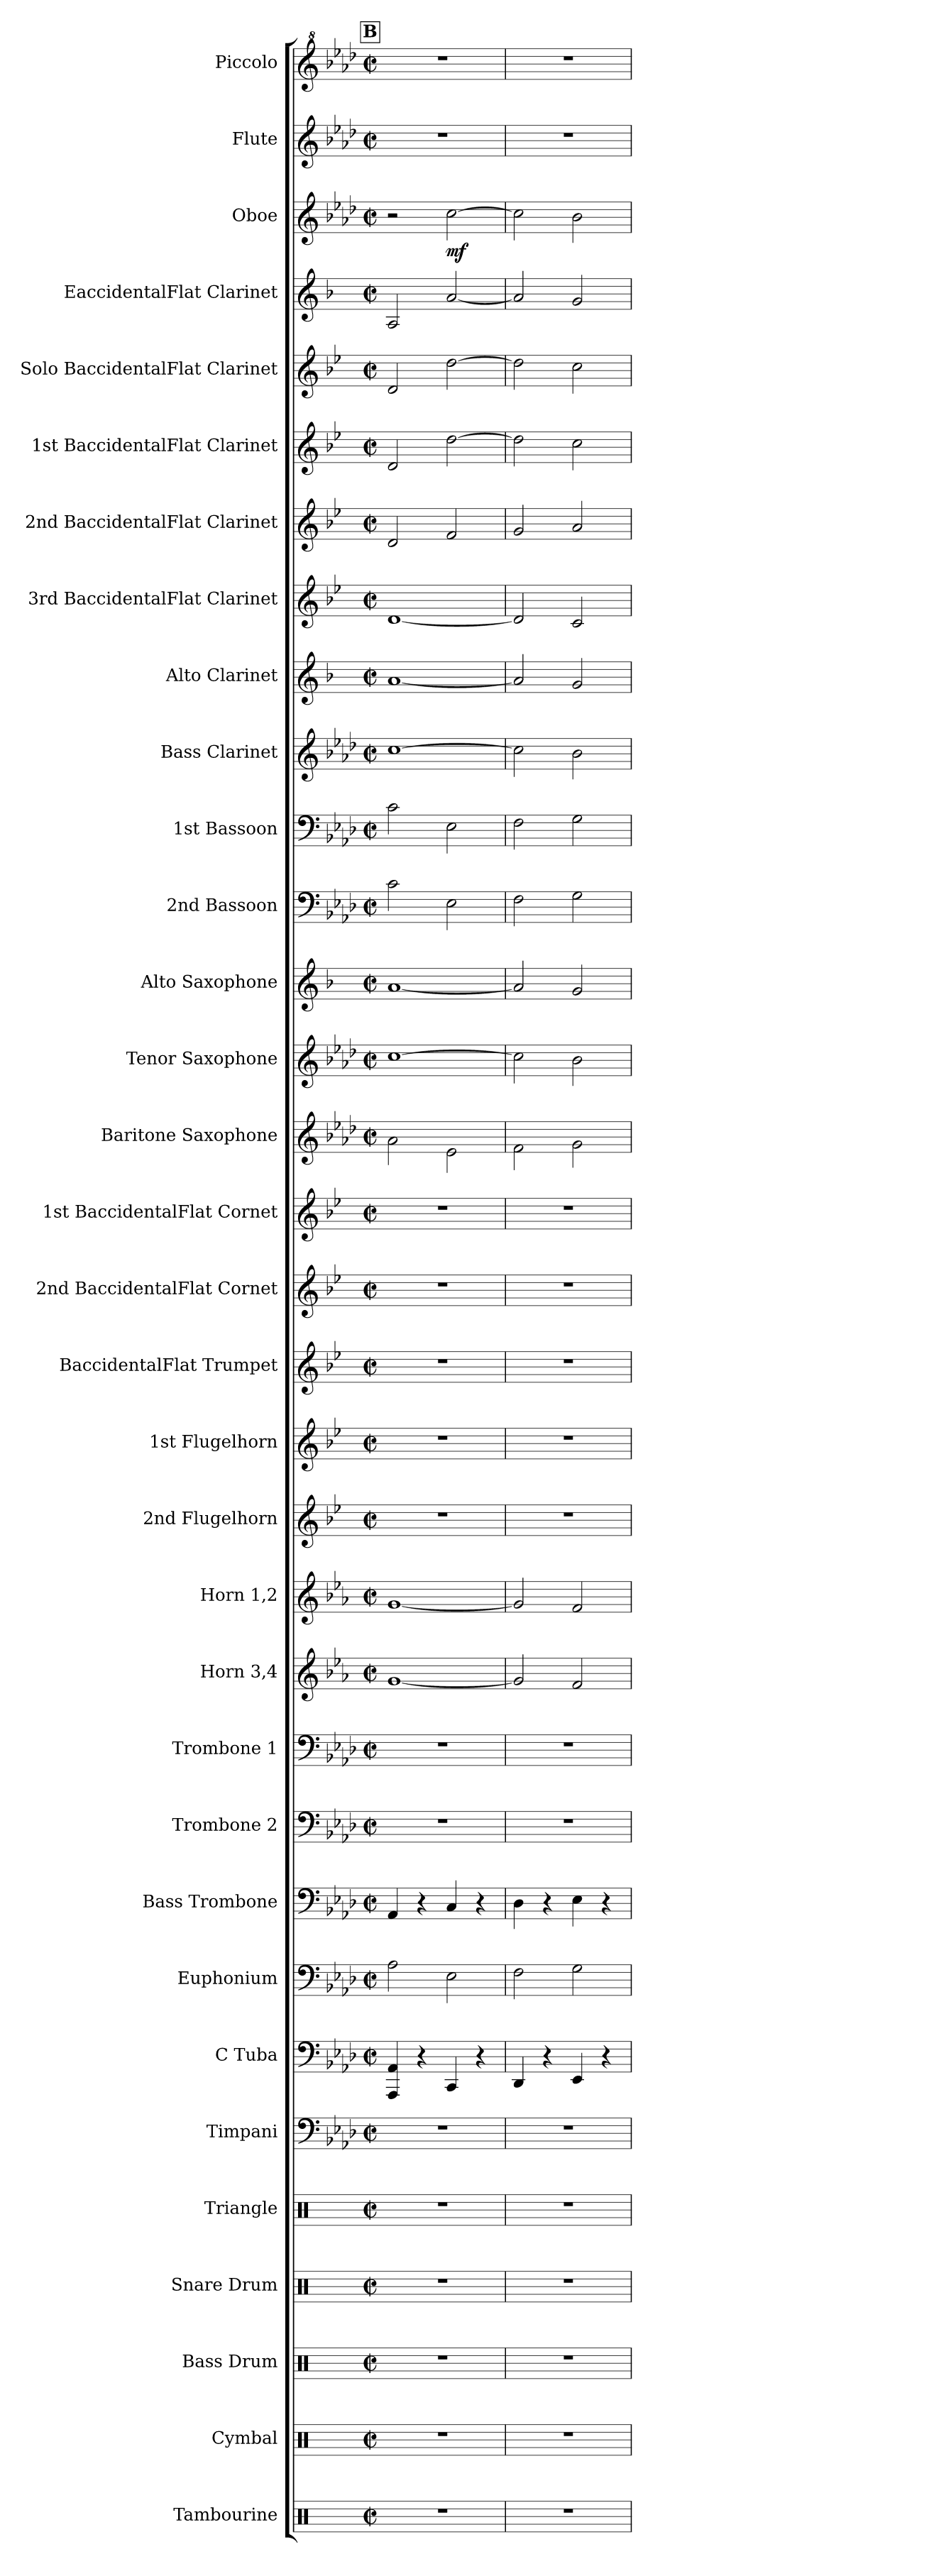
**kern	**kern	**kern	**kern	**kern	**kern	**kern	**kern	**kern	**kern	**kern	**kern	**kern	**kern	**kern	**kern	**kern	**kern	**kern	**kern	**kern	**kern	**kern	**kern	**kern	**kern	**kern	**kern	**kern	**kern	**kern	**dynam	**kern	**kern
*part33	*part32	*part31	*part30	*part29	*part28	*part27	*part26	*part25	*part24	*part23	*part22	*part21	*part20	*part19	*part18	*part17	*part16	*part15	*part14	*part13	*part12	*part11	*part10	*part9	*part8	*part7	*part6	*part5	*part4	*part3	*part3	*part2	*part1
*staff33	*staff32	*staff31	*staff30	*staff29	*staff28	*staff27	*staff26	*staff25	*staff24	*staff23	*staff22	*staff21	*staff20	*staff19	*staff18	*staff17	*staff16	*staff15	*staff14	*staff13	*staff12	*staff11	*staff10	*staff9	*staff8	*staff7	*staff6	*staff5	*staff4	*staff3	*staff3	*staff2	*staff1
*I"Tambourine	*I"Cymbal	*I"Bass Drum	*I"Snare Drum	*I"Triangle	*I"Timpani	*I"C Tuba	*I"Euphonium	*I"Bass Trombone	*I"Trombone 2	*I"Trombone 1	*I"Horn 3,4	*I"Horn 1,2	*I"2nd Flugelhorn	*I"1st Flugelhorn	*I"BaccidentalFlat Trumpet	*I"2nd BaccidentalFlat Cornet	*I"1st BaccidentalFlat Cornet	*I"Baritone Saxophone	*I"Tenor Saxophone	*I"Alto Saxophone	*I"2nd Bassoon	*I"1st Bassoon	*I"Bass Clarinet	*I"Alto Clarinet	*I"3rd BaccidentalFlat Clarinet	*I"2nd BaccidentalFlat Clarinet	*I"1st BaccidentalFlat Clarinet	*I"Solo BaccidentalFlat Clarinet	*I"EaccidentalFlat Clarinet	*I"Oboe	*	*I"Flute	*I"Piccolo
*I'Tamb.	*I'Cym.	*I'B. Dr.	*I'Sn. Dr.	*I'Trgl.	*I'Timp.	*I'C Tu.	*I'Eu.	*I'B. Trb.	*I'Trb. 2	*I'Trb. 1	*I'Hn. 3,4	*I'Hn. 1,2	*I'2nd Flghn.	*I'1st Flghn.	*I'BaccidentalFlat Tpt.	*I'2nd BaccidentalFlat Cnt.	*I'1st BaccidentalFlat Cnt.	*I'Bar. Sax.	*I'T. Sax.	*I'A. Sax.	*I'2nd Bsn.	*I'1st Bsn.	*I'B. Cl.	*I'A. Cl.	*I'3rd BaccidentalFlat Cl.	*I'2nd BaccidentalFlat Cl.	*I'1st BaccidentalFlat Cl.	*I'Solo BaccidentalFlat Cl.	*I'EaccidentalFlat Cl.	*I'Ob.	*	*I'Fl.	*I'Picc.
*clefX	*clefX	*clefX	*clefX	*clefX	*clefF4	*clefF4	*clefF4	*clefF4	*clefF4	*clefF4	*clefG2	*clefG2	*clefG2	*clefG2	*clefG2	*clefG2	*clefG2	*clefG2	*clefG2	*clefG2	*clefF4	*clefF4	*clefG2	*clefG2	*clefG2	*clefG2	*clefG2	*clefG2	*clefG2	*clefG2	*	*clefG2	*clefG^2
*	*	*	*	*	*	*	*	*	*	*	*ITrd4c7	*ITrd4c7	*ITrd1c2	*ITrd1c2	*ITrd1c2	*ITrd1c2	*ITrd1c2	*ITrd12c21	*ITrd8c14	*ITrd5c9	*	*	*ITrd8c14	*ITrd5c9	*ITrd1c2	*ITrd1c2	*ITrd1c2	*ITrd1c2	*ITrd-2c-3	*	*	*	*ITrd-7c-12
*k[]	*k[]	*k[]	*k[]	*k[]	*k[b-e-a-d-]	*k[b-e-a-d-]	*k[b-e-a-d-]	*k[b-e-a-d-]	*k[b-e-a-d-]	*k[b-e-a-d-]	*k[b-e-a-d-]	*k[b-e-a-d-]	*k[b-e-a-d-]	*k[b-e-a-d-]	*k[b-e-a-d-]	*k[b-e-a-d-]	*k[b-e-a-d-]	*k[b-e-a-d-]	*k[b-e-a-d-]	*k[b-e-a-d-]	*k[b-e-a-d-]	*k[b-e-a-d-]	*k[b-e-a-d-]	*k[b-e-a-d-]	*k[b-e-a-d-]	*k[b-e-a-d-]	*k[b-e-a-d-]	*k[b-e-a-d-]	*k[b-e-a-d-]	*k[b-e-a-d-]	*	*k[b-e-a-d-]	*k[b-e-a-d-]
*M4/4	*M4/4	*M4/4	*M4/4	*M4/4	*M4/4	*M4/4	*M4/4	*M4/4	*M4/4	*M4/4	*M4/4	*M4/4	*M4/4	*M4/4	*M4/4	*M4/4	*M4/4	*M4/4	*M4/4	*M4/4	*M4/4	*M4/4	*M4/4	*M4/4	*M4/4	*M4/4	*M4/4	*M4/4	*M4/4	*M4/4	*	*M4/4	*M4/4
*met(c|)	*met(c|)	*met(c|)	*met(c|)	*met(c|)	*met(c|)	*met(c|)	*met(c|)	*met(c|)	*met(c|)	*met(c|)	*met(c|)	*met(c|)	*met(c|)	*met(c|)	*met(c|)	*met(c|)	*met(c|)	*met(c|)	*met(c|)	*met(c|)	*met(c|)	*met(c|)	*met(c|)	*met(c|)	*met(c|)	*met(c|)	*met(c|)	*met(c|)	*met(c|)	*met(c|)	*	*met(c|)	*met(c|)
!!LO:REH:place=s1:a:B:fs=12.9857:t=B
=344	=344	=344	=344	=344	=344	=344	=344	=344	=344	=344	=344	=344	=344	=344	=344	=344	=344	=344	=344	=344	=344	=344	=344	=344	=344	=344	=344	=344	=344	=344	=344	=344	=344
1r	1r	1r	1r	1r	1r	4AAA-/ 4AA-/	2A-\	4AA-/	1r	1r	[1c	[1c	1r	1r	1r	1r	1r	2A-\	[1c	[1c	2c\	2c\	[1c	[1c	[1c	2c/	2c/	2c/	2c/	2r	.	1r	1r
.	.	.	.	.	.	4r	.	4r	.	.	.	.	.	.	.	.	.	.	.	.	.	.	.	.	.	.	.	.	.	.	.	.	.
!	!	!	!	!	!	!	!	!	!	!	!	!	!	!	!	!	!	!	!	!	!	!	!	!	!	!	!	!	!	!	!LO:DY:b	!	!
.	.	.	.	.	.	4CC/	2E-\	4C/	.	.	.	.	.	.	.	.	.	2E-\	.	.	2E-\	2E-\	.	.	.	2e-/	[2cc\	[2cc\	[2cc/	[2cc\	mf	.	.
.	.	.	.	.	.	4r	.	4r	.	.	.	.	.	.	.	.	.	.	.	.	.	.	.	.	.	.	.	.	.	.	.	.	.
=345	=345	=345	=345	=345	=345	=345	=345	=345	=345	=345	=345	=345	=345	=345	=345	=345	=345	=345	=345	=345	=345	=345	=345	=345	=345	=345	=345	=345	=345	=345	=345	=345	=345
1r	1r	1r	1r	1r	1r	4DD-/	2F\	4D-\	1r	1r	2c/]	2c/]	1r	1r	1r	1r	1r	2F\	2c\]	2c/]	2F\	2F\	2c\]	2c/]	2c/]	2f/	2cc\]	2cc\]	2cc/]	2cc\]	.	1r	1r
.	.	.	.	.	.	4r	.	4r	.	.	.	.	.	.	.	.	.	.	.	.	.	.	.	.	.	.	.	.	.	.	.	.	.
.	.	.	.	.	.	4EE-/	2G\	4E-\	.	.	2B-/	2B-/	.	.	.	.	.	2G\	2B-\	2B-/	2G\	2G\	2B-\	2B-/	2B-/	2g/	2b-\	2b-\	2b-/	2b-\	.	.	.
.	.	.	.	.	.	4r	.	4r	.	.	.	.	.	.	.	.	.	.	.	.	.	.	.	.	.	.	.	.	.	.	.	.	.
=	=	=	=	=	=	=	=	=	=	=	=	=	=	=	=	=	=	=	=	=	=	=	=	=	=	=	=	=	=	=	=	=	=
*-	*-	*-	*-	*-	*-	*-	*-	*-	*-	*-	*-	*-	*-	*-	*-	*-	*-	*-	*-	*-	*-	*-	*-	*-	*-	*-	*-	*-	*-	*-	*-	*-	*-
